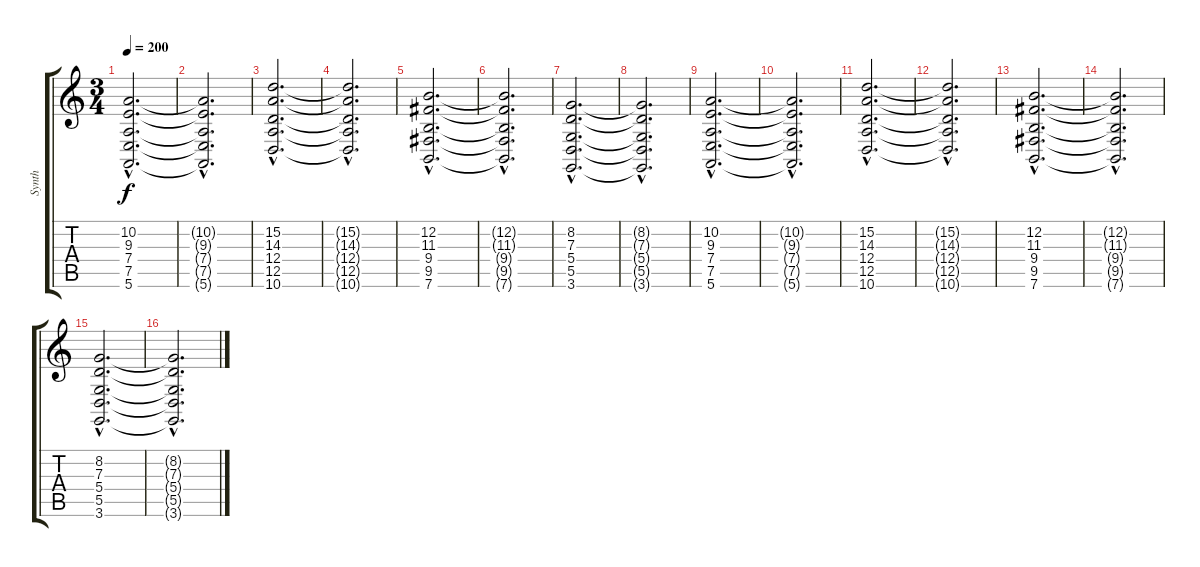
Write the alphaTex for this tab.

\track ("Synth" "Synth") {instrument rockorgan}
\staff {score tabs}
\tuning (E4 B3 G3 D3 A2 E2) {hide}
\ts (3 4)
\tempo 200
\clef g2
\ks c
(10.2{hac} 9.3{hac} 7.4{hac} 7.5{hac} 5.6{hac}).2{d dy f} |
(10.2{hac t} 9.3{hac t} 7.4{hac t} 7.5{hac t} 5.6{hac t}).2{d} |
(15.2{hac} 14.3{hac} 12.4{hac} 12.5{hac} 10.6{hac}).2{d} |
(15.2{hac t} 14.3{hac t} 12.4{hac t} 12.5{hac t} 10.6{hac t}).2{d} |
(12.2{hac} 11.3{hac} 9.4{hac} 9.5{hac} 7.6{hac}).2{d} |
(12.2{hac t} 11.3{hac t} 9.4{hac t} 9.5{hac t} 7.6{hac t}).2{d} |
(8.2{hac} 7.3{hac} 5.4{hac} 5.5{hac} 3.6{hac}).2{d} |
(8.2{hac t} 7.3{hac t} 5.4{hac t} 5.5{hac t} 3.6{hac t}).2{d} |
(10.2{hac} 9.3{hac} 7.4{hac} 7.5{hac} 5.6{hac}).2{d} |
(10.2{hac t} 9.3{hac t} 7.4{hac t} 7.5{hac t} 5.6{hac t}).2{d} |
(15.2{hac} 14.3{hac} 12.4{hac} 12.5{hac} 10.6{hac}).2{d} |
(15.2{hac t} 14.3{hac t} 12.4{hac t} 12.5{hac t} 10.6{hac t}).2{d} |
(12.2{hac} 11.3{hac} 9.4{hac} 9.5{hac} 7.6{hac}).2{d} |
(12.2{hac t} 11.3{hac t} 9.4{hac t} 9.5{hac t} 7.6{hac t}).2{d} |
(8.2{hac} 7.3{hac} 5.4{hac} 5.5{hac} 3.6{hac}).2{d} |
(8.2{hac t} 7.3{hac t} 5.4{hac t} 5.5{hac t} 3.6{hac t}).2{d}
